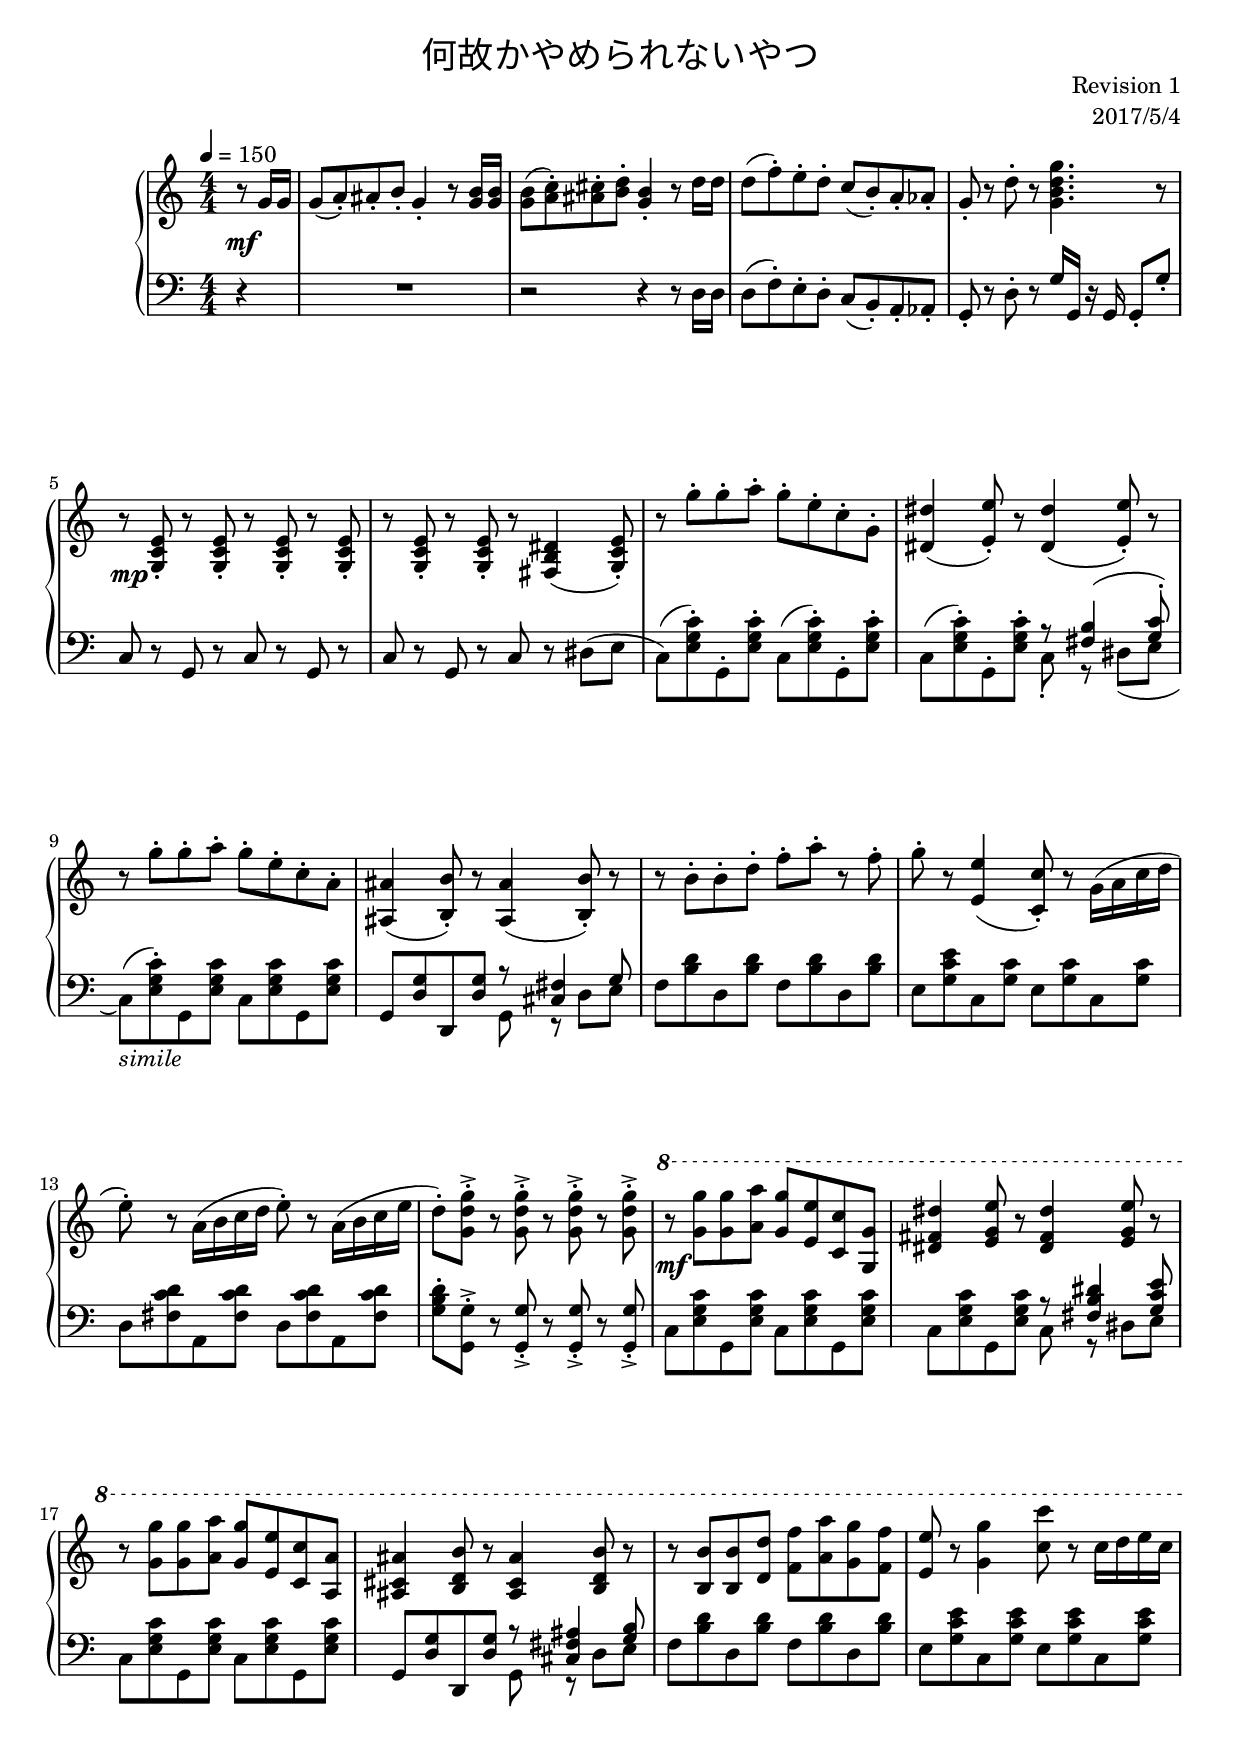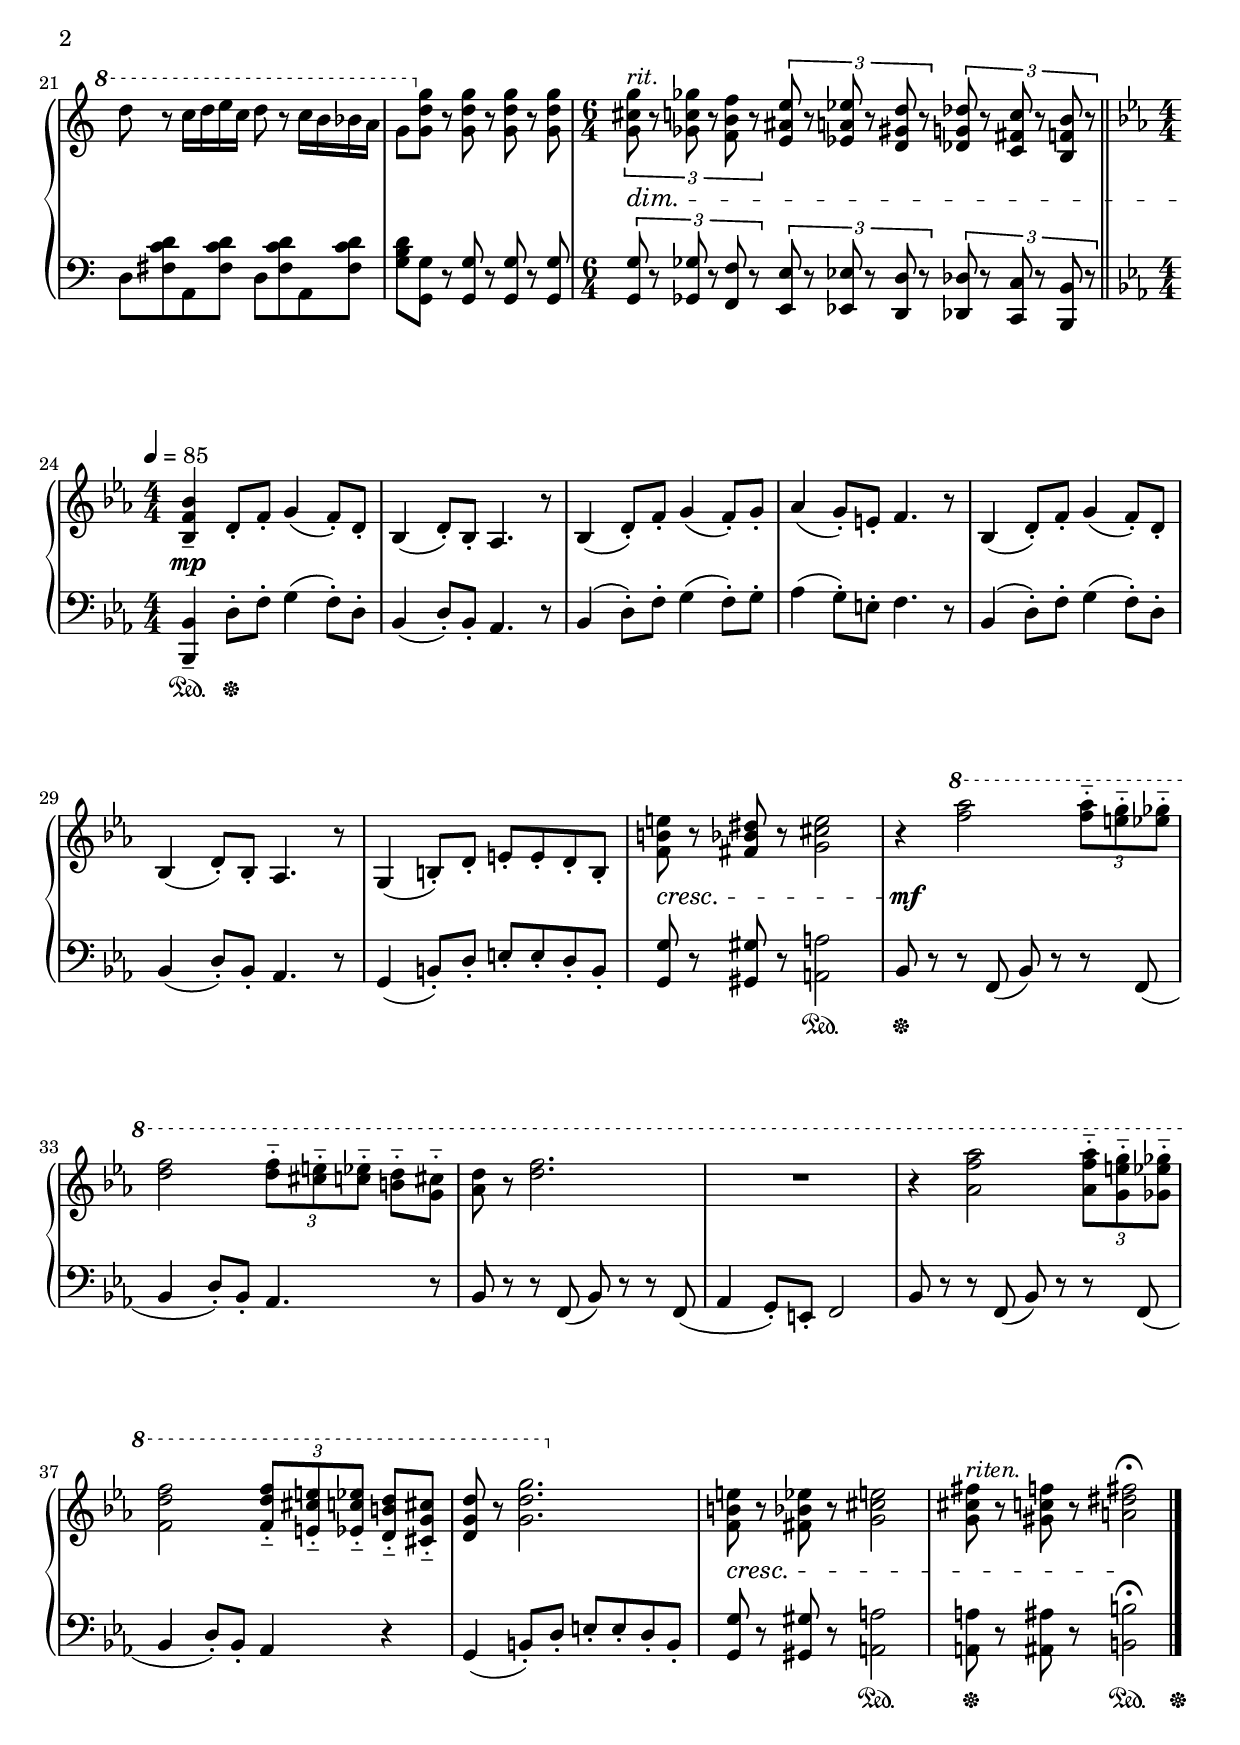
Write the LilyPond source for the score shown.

\version "2.19.57"

\include "stylesheet.ily"

cleft = \change Staff = "left"
cright = \change Staff = "right"

\header {
  title = "何故かやめられないやつ"
  revision = "Revision 1"
  date = "2017/5/4"
}

\paper {
  systems-per-page = 5
  system-count = 10
}

global = {
  \key c \major
  \time 4/4
  \tempo 4 = 150
  %85
  s4
  s1*4
  s1*18
  \time 6/4
  s4*6
  \bar "||"
  \time 4/4
  \tempo 4 = 85
  s1*17
  \bar "|."
}

right = << \global \relative c'' {
  \clef treble
  \partial 4 { r8 g16 g }
  g8( a-.) ais-. b-. g4-. r8 <g b>16 q |
  q8( <a c>-.) <ais cis>-. <b d>-. <g b>4-. r8 d'16 d |
  d8( f-.) e-. d-. c( b-.) a-. aes-. |
  g8-. r d'-. r <g, b d g>4. r8 |

  r8 <g, c e>-. r q-. r q-. r q-. |
  r8 q-. r q-. r <fis b dis>4( <g c e>8-.) |

  r8 g''-. g-. a-. g-. e-. c-. g-. |
  <dis dis'>4( <e e'>8-.) r <dis dis'>4( <e e'>8-.) r |
  r8 g'-. g-. a-. g-. e-. c-. a-. |
  <ais, ais'>4( <b b'>8-.) r <ais ais'>4( <b b'>8-.) r |
  r8 b'-. b-. d-. f-. a-. r f-. |
  g-. r <e, e'>4( <c c'>8-.) r g'16( a c d |
  e8-.) r a,16( b c d e8-.) r a,16( b c e |
  d8-.) <g, d' g>-.-> r q-.-> r q-.-> r q-.-> |

  \ottava 1
  r8 <g' g'> q <a a'> <g g'> <e e'> <c c'> <g g'> |
  <dis' fis dis'>4 <e g e'>8 r <dis fis dis'>4 <e g e'>8 r |
  r8 <g g'> q <a a'> <g g'> <e e'> <c c'> <a a'> |
  <ais cis ais'>4 <b d b'>8 r <ais cis ais'>4 <b d b'>8 r |
  r <b b'> q <d d'> <f f'> <a a'> <g g'> <f f'> |
  <e e'> r <g g'>4 <c c'>8 r c16 d e c |
  d8 r c16 d e c d8 r c16 b bes a |
  g8 \ottava 0 <g, d' g> r q r q r q |
  \tuplet 3/2 { <g cis g'>8^\markup \italic "rit." r <ges c ges'> r <f b f'> r }
  \tuplet 3/2 { <e ais e'> r <ees a ees'> r <d gis d'> r }
  \tuplet 3/2 { <des g des'> r <c fis c'> r <b f' b> r }

  \key ees \major
  <bes f' bes>4-- d8-. f-. g4( f8-.) d-. | bes4( d8-.) bes-. aes4. r8 |
  bes4( d8-.) f-. g4( f8-.) g-. | aes4( g8-.) e-. f4. r8 |
  bes,4( d8-.) f-. g4( f8-.) d-. | bes4( d8-.) bes-. aes4. r8 |
  g4( b8-.) d-. e-. e-. d-. b-. | <f' b e> r <fis bes dis> r <g cis e>2 |

  r4 \ottava 1 <f'' aes>2 \tuplet 3/2 { <f aes>8-_ <e g>-_ <ees ges>-_ } |
  <d f>2 \tuplet 3/2 { <d f>8-_ <cis e>-_ <c ees>-_ } <b d>8-_ <g cis>-_ |
  <aes d> r <d f>2. | R1 |
  r4 <aes f' aes>2 \tuplet 3/2 { q8-_ <g e' g>-_ <ges ees' ges>-_ } |
  <f d' f>2 \tuplet 3/2 { q8-_ <e cis' e>-_ <ees c' ees>-_ } <d b' d>8-_ <cis g' cis>-_ |
  <d g d'>8 r <g d' g>2. | \ottava 0
  <f, b e>8 r <fis bes ees> r <g cis e>2 |
  <g cis fis>8^\markup \italic "riten." r <gis c f> r <a dis fis>2\fermata |
} >>

left = << \global \relative c {
  \clef bass
  \partial 4 { r4 }
  R1 |
  r2 r4 r8 d16 d |
  d8( f-.) e-. d-. c( b-.) a-. aes-. |
  g8-. r d'-. r g16 g, r g g8-. g'-. |

  c,8 r g r c r g r | c r g r c r dis( e |

  c8)( <e g c>-.) g,-. q-. c( q-.) g-. q-. |
  c( q-.) g-. q-. << { \voiceTwo c8-. r dis( e } \new Voice { \voiceOne r <fis b>4( <g c>8-.) } >> \oneVoice
  c,8)(_\markup \italic "simile" <e g c>-.) g, q c q g q |
  g <d' g> d, q << { r <cis' fis>4 g'8 } \\ { g, r d' e } >>
  f8 <b d> d, q f q d q |
  e <g c e> c, <g' c> e <g c> c, q |
  d <fis c' d> a, q d q a q |
  <g' b d>-. <g, g'>-.-> r q-.-> r q-.-> r q-.-> |

  c8 <e g c> g, q c q g q |
  c q g q << { r <fis' b dis>4 <g c e>8 } \\ { c,8 r dis e } >>
  c8 <e g c> g, q c q g q |
  g <d' g> d, q << { r <cis' fis ais>4 <g' b>8 } \\ { g, r d' e } >>
  f8 <b d> d, q f q d q |
  e <g c e> c, q e q c q |
  d <fis c' d> a, q d q a q |
  <g' b d> <g, g'> r q r q r q |
  \tuplet 3/2 { <g g'>8 r <ges ges'> r <f f'> r }
  \tuplet 3/2 { <e e'> r <ees ees'> r <d d'> r }
  \tuplet 3/2 { <des des'> r <c c'> r <b b'> r }

  \key ees \major
  <bes bes'>4-- d'8-. f-. g4( f8-.) d-. | bes4( d8-.) bes-. aes4. r8 |
  bes4( d8-.) f-. g4( f8-.) g-. | aes4( g8-.) e-. f4. r8 |
  bes,4( d8-.) f-. g4( f8-.) d-. | bes4( d8-.) bes-. aes4. r8 |
  g4( b8-.) d-. e-. e-. d-. b-. | <g g'> r <gis gis'> r <a a'>2 |
  bes8 r r f( bes) r r f( | bes4 d8-.) bes-. aes4. r8 |
  bes8 r r f( bes) r r f( | aes4 g8-.) e-. f2 |
  bes8 r r f( bes) r r f( | bes4 d8-.) bes-. aes4 r |
  g4( b8-.) d-. e-. e-. d-. b-. | <g g'> r <gis gis'> r <a a'>2 |
  <a a'>8 r <ais ais'> r <b b'>2\fermata |

} >>

dynamics = {
  s4\mf
  s1*4
  s1*2\mp
  s1*8
  s1*8\mf
  s4*6\dim
  s1*7\mp s1\cresc
  s1*7\mf s1\cresc s2 s2\!
}

pedal = {
  s4
  s1*4
  s1*18
  s4*6
  s4\sustainOn s4\sustainOff s2 s1*6 s2 s2\sustainOn
  s1\sustainOff s1*6 s2 s\sustainOn s\sustainOff s4..\sustainOn s16\sustainOff
}

\score {
  <<
    \new PianoStaff <<
      \new Staff = "right" \right
      \new PianoDynamics = "dynamics" \dynamics
      \new Staff = "left" \left
      \new PianoPedal = "pedal" \pedal
    >>
  >>
  \layout {}
  \midi {}
}